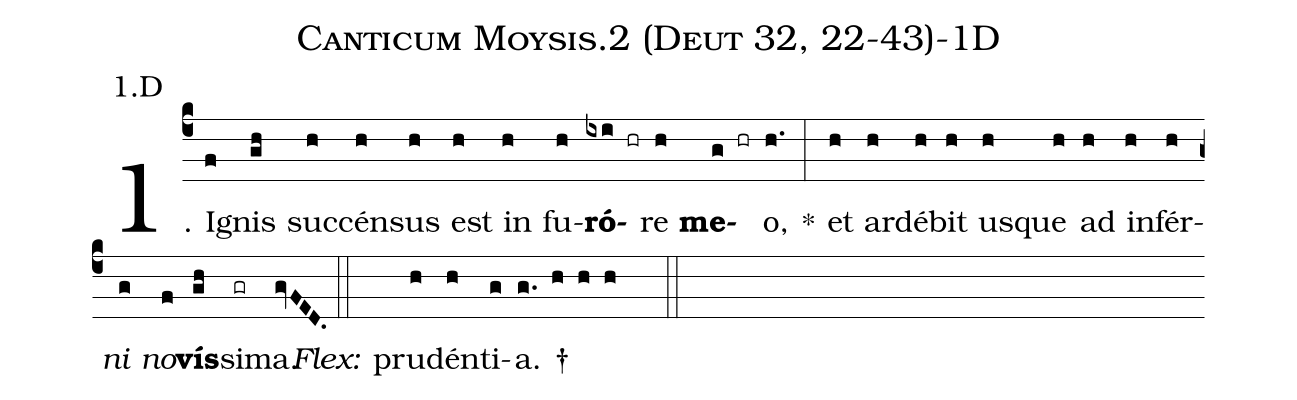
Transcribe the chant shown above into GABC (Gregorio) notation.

name: Canticum Moysis.2 (Deut 32, 22-43)-1D;
annotation: 1.D;
%%
(c4)1. I(f)gnis(gh) suc(h)cén(h)sus(h) est(h) in(h) fu(h)<b>ró</b>(ixi hr)re(h) <b>me</b>(g hr)o,(h.) *(:) et(h) ar(h)dé(h)bit(h) us(h)que(h) ad(h) in(h)fér(h)<i>ni</i>(g) <i>no</i>(f)<b>vís</b>(gh)si(gr)ma.(gvFED.) (::)
<i>Flex:</i>()  pru(h)dén(h)ti(g)a. †(g. h h h  ::)
